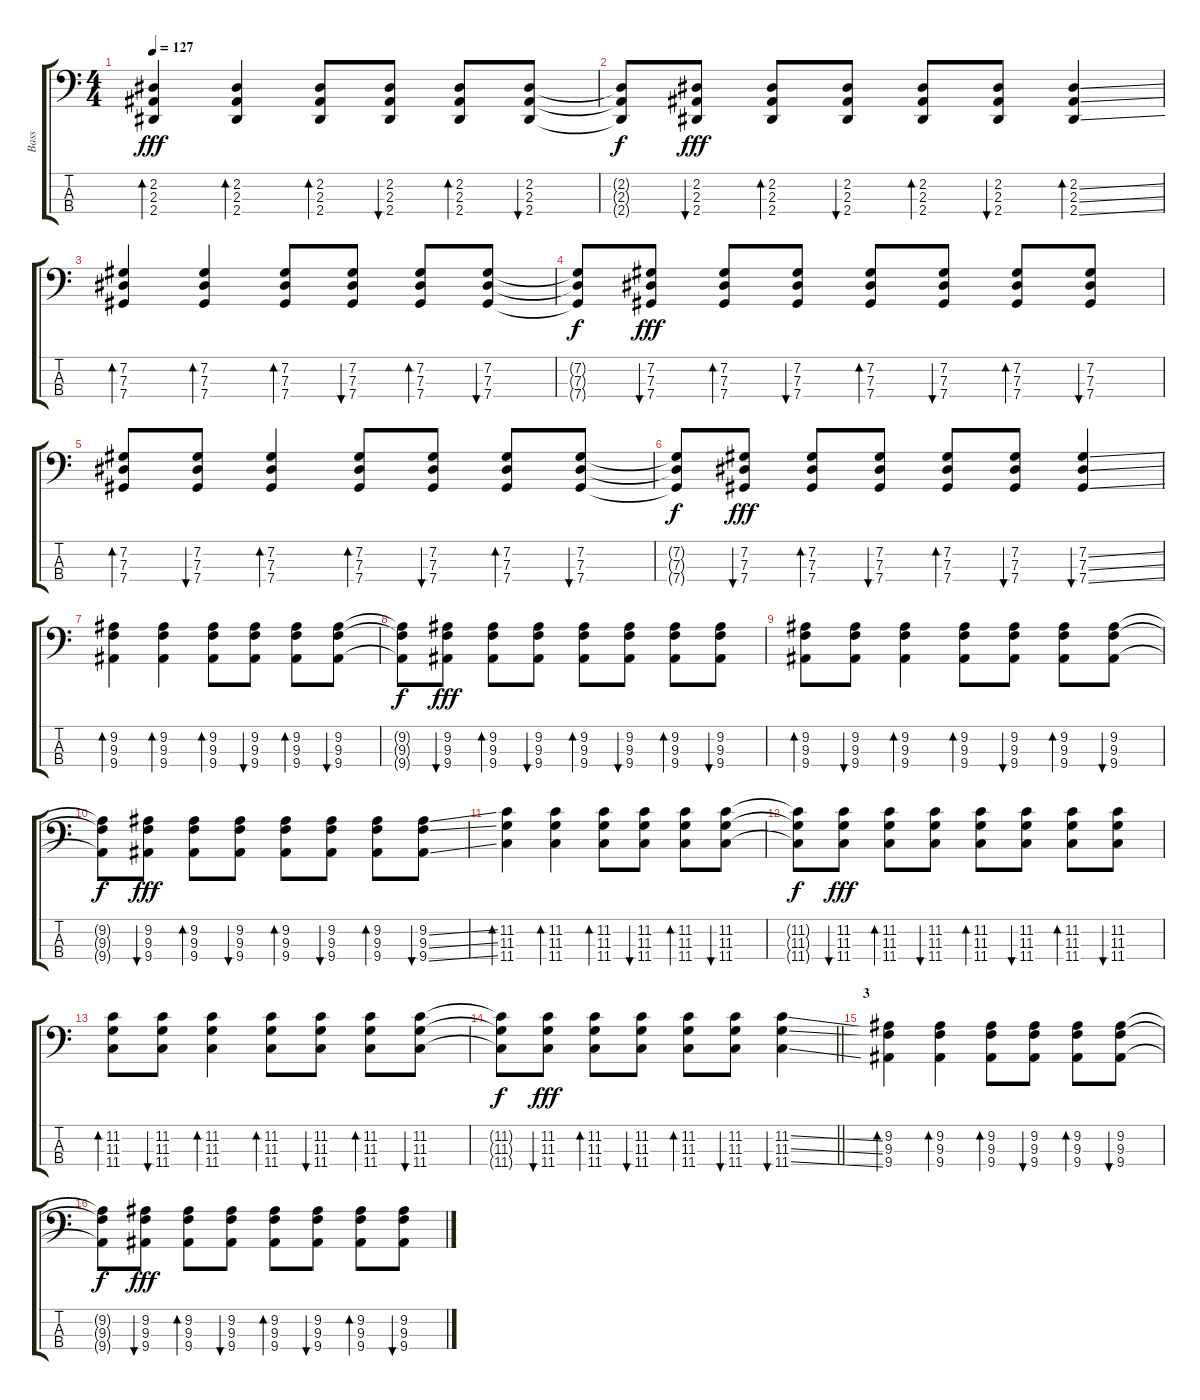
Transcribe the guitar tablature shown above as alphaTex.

\track ("Bass" "Bass") {instrument electricbasspick}
\staff {score tabs}
\tuning (Gb2 Db2 Ab1 Db1) {hide}
\ts (4 4)
\tempo 127
\clef f4
\ks c
(2.2 2.3 2.4).4{bd 30 dy fff} (2.2 2.3 2.4).4{bd 30} (2.2 2.3 2.4).8{bd 30} (2.2 2.3 2.4).8{bu 30} (2.2 2.3 2.4).8{bd 30} (2.2 2.3 2.4).8{bu 30} |
(2.2{t} 2.3{t} 2.4{t}).8{dy f} (2.2 2.3 2.4).8{bu 30 dy fff} (2.2 2.3 2.4).8{bd 30} (2.2 2.3 2.4).8{bu 30} (2.2 2.3 2.4).8{bd 30} (2.2 2.3 2.4).8{bu 30} (2.2{ss} 2.3{ss} 2.4{ss}).4{bd 30} |
(7.2 7.3 7.4).4{bd 30} (7.2 7.3 7.4).4{bd 30} (7.2 7.3 7.4).8{bd 30} (7.2 7.3 7.4).8{bu 30} (7.2 7.3 7.4).8{bd 30} (7.2 7.3 7.4).8{bu 30} |
(7.2{t} 7.3{t} 7.4{t}).8{dy f} (7.2 7.3 7.4).8{bu 30 dy fff} (7.2 7.3 7.4).8{bd 30} (7.2 7.3 7.4).8{bu 30} (7.2 7.3 7.4).8{bd 30} (7.2 7.3 7.4).8{bu 30} (7.2 7.3 7.4).8{bd 30} (7.2 7.3 7.4).8{bu 30} |
(7.2 7.3 7.4).8{bd 30} (7.2 7.3 7.4).8{bu 30} (7.2 7.3 7.4).4{bd 30} (7.2 7.3 7.4).8{bd 30} (7.2 7.3 7.4).8{bu 30} (7.2 7.3 7.4).8{bd 30} (7.2 7.3 7.4).8{bu 30} |
(7.2{t} 7.3{t} 7.4{t}).8{dy f} (7.2 7.3 7.4).8{bu 30 dy fff} (7.2 7.3 7.4).8{bd 30} (7.2 7.3 7.4).8{bu 30} (7.2 7.3 7.4).8{bd 30} (7.2 7.3 7.4).8{bu 30} (7.2{ss} 7.3{ss} 7.4{ss}).4{bu 30} |
(9.2 9.3 9.4).4{bd 30} (9.2 9.3 9.4).4{bd 30} (9.2 9.3 9.4).8{bd 30} (9.2 9.3 9.4).8{bu 30} (9.2 9.3 9.4).8{bd 30} (9.2 9.3 9.4).8{bu 30} |
(9.2{t} 9.3{t} 9.4{t}).8{dy f} (9.2 9.3 9.4).8{bu 30 dy fff} (9.2 9.3 9.4).8{bd 30} (9.2 9.3 9.4).8{bu 30} (9.2 9.3 9.4).8{bd 30} (9.2 9.3 9.4).8{bu 30} (9.2 9.3 9.4).8{bd 30} (9.2 9.3 9.4).8{bu 30} |
(9.2 9.3 9.4).8{bd 30} (9.2 9.3 9.4).8{bu 30} (9.2 9.3 9.4).4{bd 30} (9.2 9.3 9.4).8{bd 30} (9.2 9.3 9.4).8{bu 30} (9.2 9.3 9.4).8{bd 30} (9.2 9.3 9.4).8{bu 30} |
(9.2{t} 9.3{t} 9.4{t}).8{dy f} (9.2 9.3 9.4).8{bu 30 dy fff} (9.2 9.3 9.4).8{bd 30} (9.2 9.3 9.4).8{bu 30} (9.2 9.3 9.4).8{bd 30} (9.2 9.3 9.4).8{bu 30} (9.2 9.3 9.4).8{bd 30} (9.2{ss} 9.3{ss} 9.4{ss}).8{bu 30} |
(11.2 11.3 11.4).4{bd 30} (11.2 11.3 11.4).4{bd 30} (11.2 11.3 11.4).8{bd 30} (11.2 11.3 11.4).8{bu 30} (11.2 11.3 11.4).8{bd 30} (11.2 11.3 11.4).8{bu 30} |
(11.2{t} 11.3{t} 11.4{t}).8{dy f} (11.2 11.3 11.4).8{bu 30 dy fff} (11.2 11.3 11.4).8{bd 30} (11.2 11.3 11.4).8{bu 30} (11.2 11.3 11.4).8{bd 30} (11.2 11.3 11.4).8{bu 30} (11.2 11.3 11.4).8{bd 30} (11.2 11.3 11.4).8{bu 30} |
(11.2 11.3 11.4).8{bd 30} (11.2 11.3 11.4).8{bu 30} (11.2 11.3 11.4).4{bd 30} (11.2 11.3 11.4).8{bd 30} (11.2 11.3 11.4).8{bu 30} (11.2 11.3 11.4).8{bd 30} (11.2 11.3 11.4).8{bu 30} |
\barLineRight lightlight
(11.2{t} 11.3{t} 11.4{t}).8{dy f} (11.2 11.3 11.4).8{bu 30 dy fff} (11.2 11.3 11.4).8{bd 30} (11.2 11.3 11.4).8{bu 30} (11.2 11.3 11.4).8{bd 30} (11.2 11.3 11.4).8{bu 30} (11.2{ss} 11.3{ss} 11.4{ss}).4{bu 30} |
\section ("" "3")
(9.2 9.3 9.4).4{bd 30} (9.2 9.3 9.4).4{bd 30} (9.2 9.3 9.4).8{bd 30} (9.2 9.3 9.4).8{bu 30} (9.2 9.3 9.4).8{bd 30} (9.2 9.3 9.4).8{bu 30} |
(9.2{t} 9.3{t} 9.4{t}).8{dy f} (9.2 9.3 9.4).8{bu 30 dy fff} (9.2 9.3 9.4).8{bd 30} (9.2 9.3 9.4).8{bu 30} (9.2 9.3 9.4).8{bd 30} (9.2 9.3 9.4).8{bu 30} (9.2 9.3 9.4).8{bd 30} (9.2 9.3 9.4).8{bu 30}
